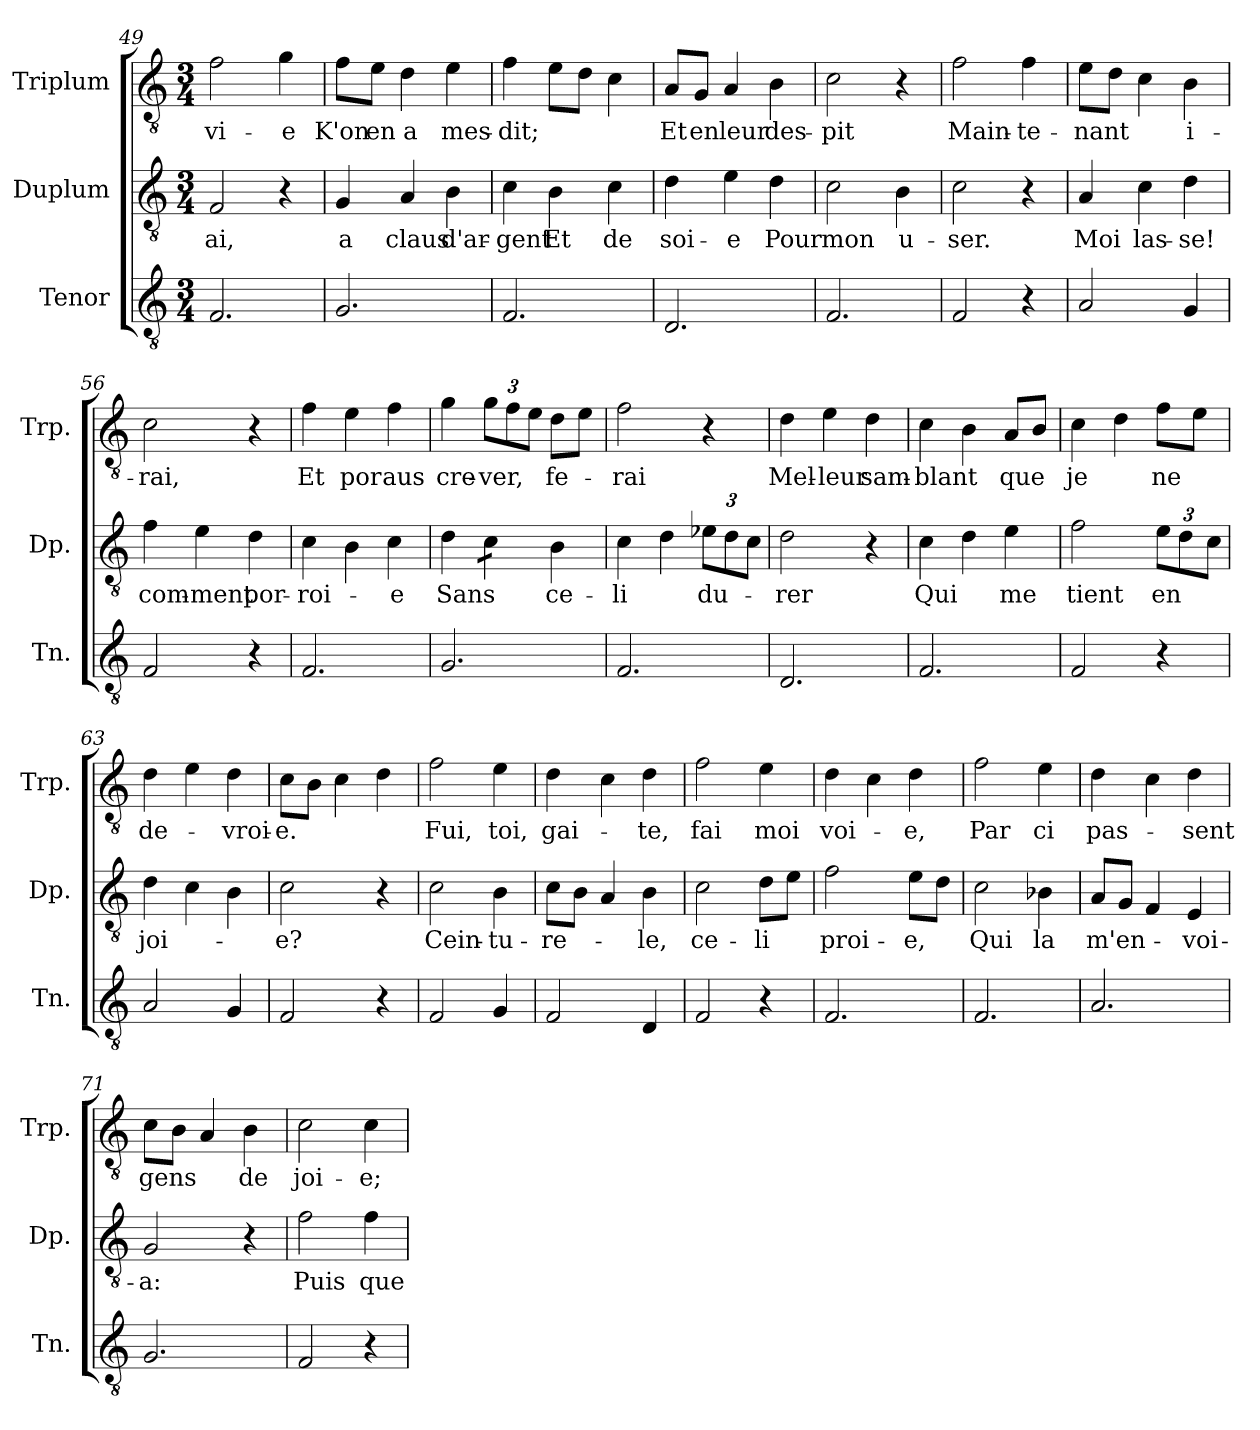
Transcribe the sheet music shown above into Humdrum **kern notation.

**kern	**kern	**text	**kern	**text
*part3	*part2	*part2	*part1	*part1
*staff3	*staff2	*staff2	*staff1	*staff1
*I"Tenor	*I"Duplum	*	*I"Triplum	*
*I'Tn.	*I'Dp.	*	*I'Trp.	*
*clefGv2	*clefGv2	*	*clefGv2	*
*k[]	*k[]	*	*k[]	*
*M3/4	*M3/4	*	*M3/4	*
=49	=49	=49	=49	=49
!	!	!LO:LY:b	!	!LO:LY:b
2.F/	2F/	ai,	2f\	-vi-
!	!	!	!	!LO:LY:b
.	4r	.	4g\	-e
=50	=50	=50	=50	=50
!	!	!LO:LY:b	!	!LO:LY:b
2.G/	4G/	a	8f\L	K'on
!	!	!	!	!LO:LY:b
.	.	.	8e\J	en
!	!	!LO:LY:b	!	!LO:LY:b
.	4A/	claus	4d\	a
!	!	!LO:LY:b	!	!LO:LY:b
.	4B\	d'ar-	4e\	mes-
!!LO:LB:g=z
=51	=51	=51	=51	=51
!	!	!LO:LY:b	!	!LO:LY:b
2.F/	4c\	-gent	4f\	-dit;
!	!	!LO:LY:b	!	!
.	4B\	Et	8e\L	.
.	.	.	8d\J	.
!	!	!LO:LY:b	!	!
.	4c\	de	4c\	.
=52	=52	=52	=52	=52
!	!	!LO:LY:b	!	!LO:LY:b
2.D/	4d\	soi-	8A/L	Et
!	!	!	!	!LO:LY:b
.	.	.	8G/J	en
!	!	!LO:LY:b	!	!LO:LY:b
.	4e\	-e	4A/	leur
!	!	!LO:LY:b	!	!LO:LY:b
.	4d\	Pour	4B\	des-
=53	=53	=53	=53	=53
!	!	!LO:LY:b	!	!LO:LY:b
2.F/	2c\	mon	2c\	-pit
!	!	!LO:LY:b	!	!
.	4B\	u-	4r	.
=54	=54	=54	=54	=54
!	!	!LO:LY:b	!	!LO:LY:b
2F/	2c\	-ser.	2f\	Main-
!	!	!	!	!LO:LY:b
4r	4r	.	4f\	-te-
=55	=55	=55	=55	=55
!	!	!LO:LY:b	!	!LO:LY:b
2A/	4A/	Moi	8e\L	-nant
.	.	.	8d\J	.
!	!	!LO:LY:b	!	!
.	4c\	las-	4c\	.
!	!	!LO:LY:b	!	!LO:LY:b
4G/	4d\	-se!	4B\	i-
=56	=56	=56	=56	=56
!	!	!LO:LY:b	!	!LO:LY:b
2F/	4f\	com-	2c\	-rai,
!	!	!LO:LY:b	!	!
.	4e\	-ment	.	.
!	!	!LO:LY:b	!	!
4r	4d\	por-	4r	.
=57	=57	=57	=57	=57
!	!	!LO:LY:b	!	!LO:LY:b
2.F/	4c\	-roi-	4f\	Et
!	!	!	!	!LO:LY:b
.	4B\	.	4e\	por
!	!	!LO:LY:b	!	!LO:LY:b
.	4c\	-e	4f\	aus
!!LO:LB:g=z
=58	=58	=58	=58	=58
!	!	!LO:LY:b	!	!LO:LY:b
2.G/	4d\	Sans	4g\	cre-
*	*	*	*Xbrackettup	*
!	!	!	!	!LO:LY:b
*	*tremolo	*	*	*
.	8c\L	.	12g\L	-ver,
.	.	.	12f\	.
.	8c\J	.	.	.
*	*Xtremolo	*	*	*
.	.	.	12e\J	.
!	!	!LO:LY:b	!	!LO:LY:b
.	4B\	ce-	8d\L	fe-
.	.	.	8e\J	.
=59	=59	=59	=59	=59
!	!	!LO:LY:b	!	!LO:LY:b
2.F/	4c\	-li	2f\	-rai
.	4d\	.	.	.
*	*Xbrackettup	*	*	*
!	!	!LO:LY:b	!	!
.	12e-X\L	du-	4r	.
.	12d\	.	.	.
.	12c\J	.	.	.
=60	=60	=60	=60	=60
!	!	!LO:LY:b	!	!LO:LY:b
2.D/	2d\	-rer	4d\	Mel-
!	!	!	!	!LO:LY:b
.	.	.	4e\	-leur
!	!	!	!	!LO:LY:b
.	4r	.	4d\	sam-
=61	=61	=61	=61	=61
!	!	!LO:LY:b	!	!LO:LY:b
2.F/	4c\	Qui	4c\	-blant
.	4d\	.	4B\	.
!	!	!LO:LY:b	!	!LO:LY:b
.	4e\	me	8A/L	que
.	.	.	8B/J	.
=62	=62	=62	=62	=62
!	!	!LO:LY:b	!	!LO:LY:b
2F/	2f\	tient	4c\	je
.	.	.	4d\	.
!	!	!LO:LY:b	!	!LO:LY:b
4r	12e\L	en	8f\L	ne
.	12d\	.	.	.
.	.	.	8e\J	.
.	12c\J	.	.	.
=63	=63	=63	=63	=63
!	!	!LO:LY:b	!	!LO:LY:b
2A/	4d\	joi-	4d\	de-
.	4c\	.	4e\	.
!	!	!	!	!LO:LY:b
4G/	4B\	.	4d\	-vroi-
=64	=64	=64	=64	=64
!	!	!LO:LY:b	!	!LO:LY:b
2F/	2c\	-e?	8c\L	-e.
.	.	.	8B\J	.
.	.	.	4c\	.
4r	4r	.	4d\	.
=65	=65	=65	=65	=65
!	!	!LO:LY:b	!	!LO:LY:b
2F/	2c\	Cein-	2f\	Fui,
!	!	!LO:LY:b	!	!LO:LY:b
4G/	4B\	-tu-	4e\	toi,
!!LO:PB:g=z
=66	=66	=66	=66	=66
!	!	!LO:LY:b	!	!LO:LY:b
2F/	8c\L	-re-	4d\	gai-
.	8B\J	.	.	.
.	4A/	.	4c\	.
!	!	!LO:LY:b	!	!LO:LY:b
4D/	4B\	-le,	4d\	-te,
=67	=67	=67	=67	=67
!	!	!LO:LY:b	!	!LO:LY:b
2F/	2c\	ce-	2f\	fai
!	!	!LO:LY:b	!	!LO:LY:b
4r	8d\L	-li	4e\	moi
.	8e\J	.	.	.
=68	=68	=68	=68	=68
!	!	!LO:LY:b	!	!LO:LY:b
2.F/	2f\	proi-	4d\	voi-
.	.	.	4c\	.
!	!	!LO:LY:b	!	!LO:LY:b
.	8e\L	-e,	4d\	-e,
.	8d\J	.	.	.
=69	=69	=69	=69	=69
!	!	!LO:LY:b	!	!LO:LY:b
2.F/	2c\	Qui	2f\	Par
!	!	!LO:LY:b	!	!LO:LY:b
.	4B-X\	la	4e\	ci
=70	=70	=70	=70	=70
!	!	!LO:LY:b	!	!LO:LY:b
2.A/	8A/L	m'en-	4d\	pas-
.	8G/J	.	.	.
.	4F/	.	4c\	.
!	!	!LO:LY:b	!	!LO:LY:b
.	4E/	-voi-	4d\	-sent
=71	=71	=71	=71	=71
!	!	!LO:LY:b	!	!LO:LY:b
2.G/	2G/	-a:	8c\L	gens
.	.	.	8B\J	.
.	.	.	4A/	.
!	!	!	!	!LO:LY:b
.	4r	.	4B\	de
=72	=72	=72	=72	=72
!	!	!LO:LY:b	!	!LO:LY:b
2F/	2f\	Puis	2c\	joi-
!	!	!LO:LY:b	!	!LO:LY:b
4r	4f\	que	4c\	-e;
=	=	=	=	=
*-	*-	*-	*-	*-
